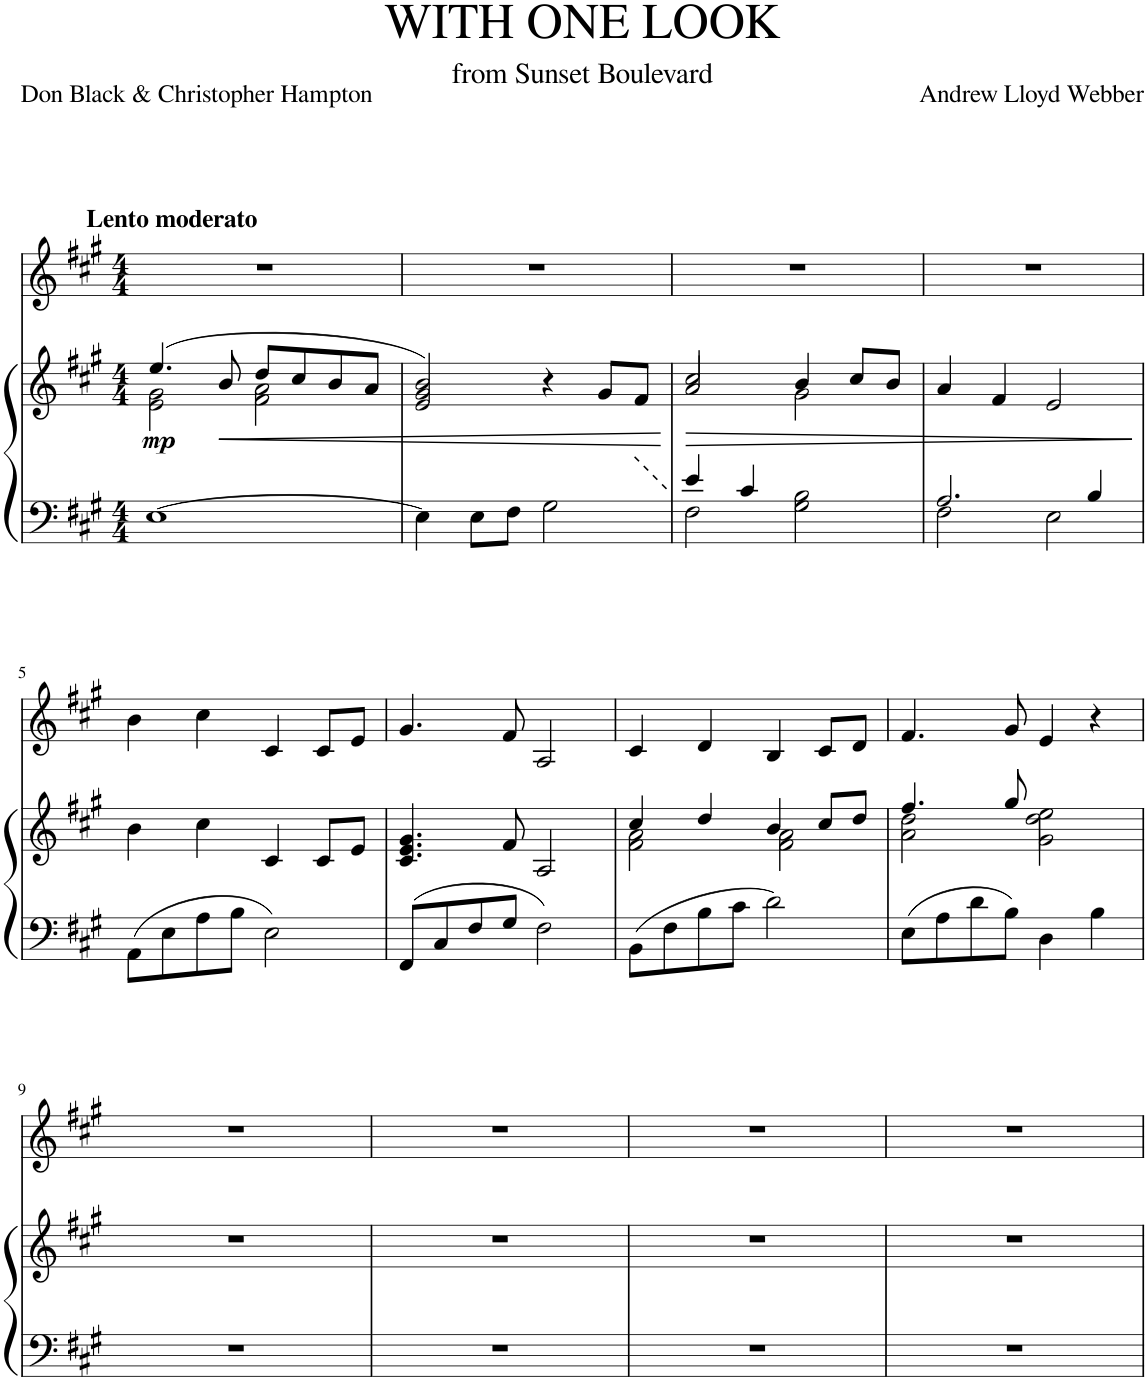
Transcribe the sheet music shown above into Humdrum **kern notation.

**kern	**kern	**dynam	**kern
*part2	*part2	*part2	*part1
*staff3	*staff2	*staff2/3	*staff1
*I"Piano	*	*	*I"Voice
*I'Pno	*	*	*
*clefF4	*clefG2	*	*clefG2
*k[f#c#g#]	*k[f#c#g#]	*	*k[f#c#g#]
*M4/4	*M4/4	*	*M4/4
=1	=1	=1	=1
*	*^	*	*
!	!	!	!	!LO:TX:a:B:t=Lento moderato
!	!	!	!LO:DY:b	!
[1E	(4.ee/	2e\ 2g#\	mp	1r
!	!	!	!LO:HP:b	!
.	8b/	.	<	.
.	8dd/L	2f#\ 2a\	.	.
.	8cc#/	.	.	.
.	8b/	.	.	.
.	8a/J	.	.	.
*	*v	*v	*	*
=2	=2	=2	=2
4E\]	2e/ 2g#/ 2b/)	.	1r
8E\L	.	.	.
8F#\J	.	.	.
2G#\	4r	.	.
.	8g#/L	.	.
.	8f#/J	.	.
.	.	[	.
=3	=3	=3	=3
*^	*	*	*
!	!	!	!LO:HP:b	!
*	*	*^	*	*
4e/	2F#\	2cc#/	2a/	>	1r
4c#/	.	.	.	.	.
2G#\ 2B\	2ryy	4b/	2g#\	.	.
.	.	8cc#/L	.	.	.
.	.	8b/J	.	.	.
*	*	*v	*v	*	*
=4	=4	=4	=4	=4
2.A/	2F#\	4a/	.	1r
.	.	4f#/	.	.
.	2E\	2e/	.	.
4B/	.	.	.	.
*v	*v	*	*	*
.	.	]	.
!!LO:LB:g=z
=5	=5	=5	=5
8AA\L	4b\	.	4b\
8E\	.	.	.
8A\	4cc#\	.	4cc#\
8B\J	.	.	.
2E\	4c#/	.	4c#/
.	8c#/L	.	8c#/L
.	8e/J	.	8e/J
=6	=6	=6	=6
8FF#/L	4.c#/ 4.e/ 4.g#/	.	4.g#/
8C#/	.	.	.
8F#/	.	.	.
8G#/J	8f#/	.	8f#/
2F#\	2A/	.	2A/
=7	=7	=7	=7
*	*^	*	*
8BB\L	4cc#/	2f#\ 2a\	.	4c#/
8F#\	.	.	.	.
8B\	4dd/	.	.	4d/
8c#\J	.	.	.	.
2d\	4b/	2f#\ 2a\	.	4B/
.	8cc#/L	.	.	8c#/L
.	8dd/J	.	.	8d/J
=8	=8	=8	=8	=8
8E\L	4.ff#/	2a\ 2dd\	.	4.f#/
8A\	.	.	.	.
8d\	.	.	.	.
8B\J	8gg#/	.	.	8g#/
4D\	2ee\	2g#\ 2dd\	.	4e/
4B\	.	.	.	4r
*	*v	*v	*	*
!!LO:LB:g=z
=9	=9	=9	=9
1r	1r	.	1r
=10	=10	=10	=10
1r	1r	.	1r
=11	=11	=11	=11
1r	1r	.	1r
=12	=12	=12	=12
1r	1r	.	1r
=	=	=	=
*-	*-	*-	*-
